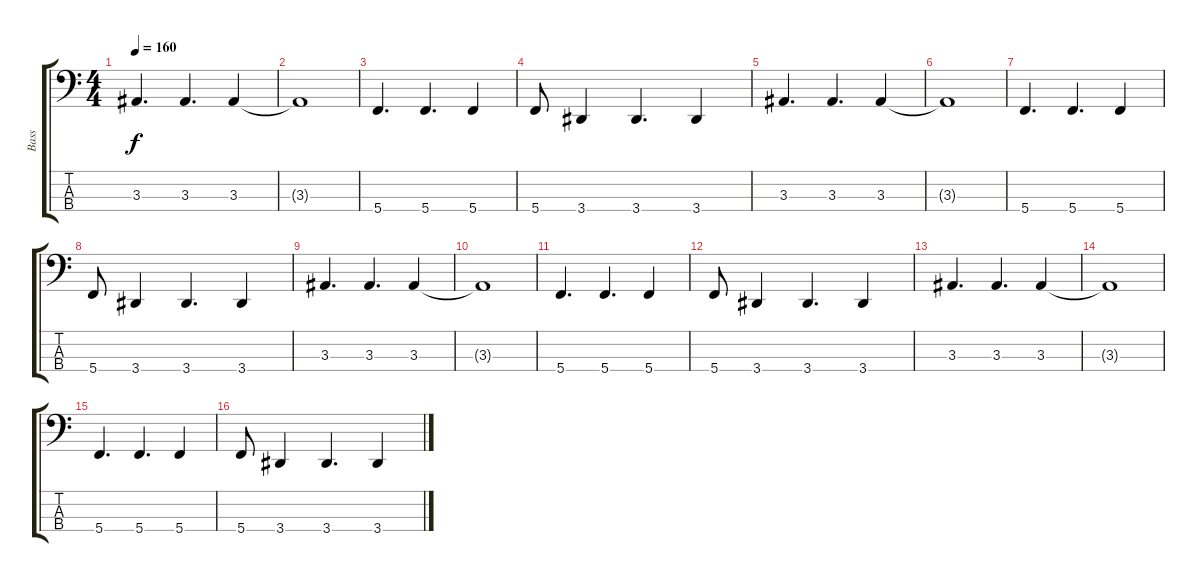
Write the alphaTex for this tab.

\track ("Bass" "Bass") {instrument electricbasspick}
\staff {score tabs}
\tuning (F2 C2 G1 C1) {hide}
\ts (4 4)
\tempo 160
\clef f4
\ks c
3.3.4{d dy f} 3.3.4{d} 3.3.4 |
3.3{t}.1 |
5.4.4{d} 5.4.4{d} 5.4.4 |
5.4.8 3.4.4 3.4.4{d} 3.4.4 |
3.3.4{d} 3.3.4{d} 3.3.4 |
3.3{t}.1 |
5.4.4{d} 5.4.4{d} 5.4.4 |
5.4.8 3.4.4 3.4.4{d} 3.4.4 |
3.3.4{d} 3.3.4{d} 3.3.4 |
3.3{t}.1 |
5.4.4{d} 5.4.4{d} 5.4.4 |
5.4.8 3.4.4 3.4.4{d} 3.4.4 |
3.3.4{d} 3.3.4{d} 3.3.4 |
3.3{t}.1 |
5.4.4{d} 5.4.4{d} 5.4.4 |
5.4.8 3.4.4 3.4.4{d} 3.4.4
